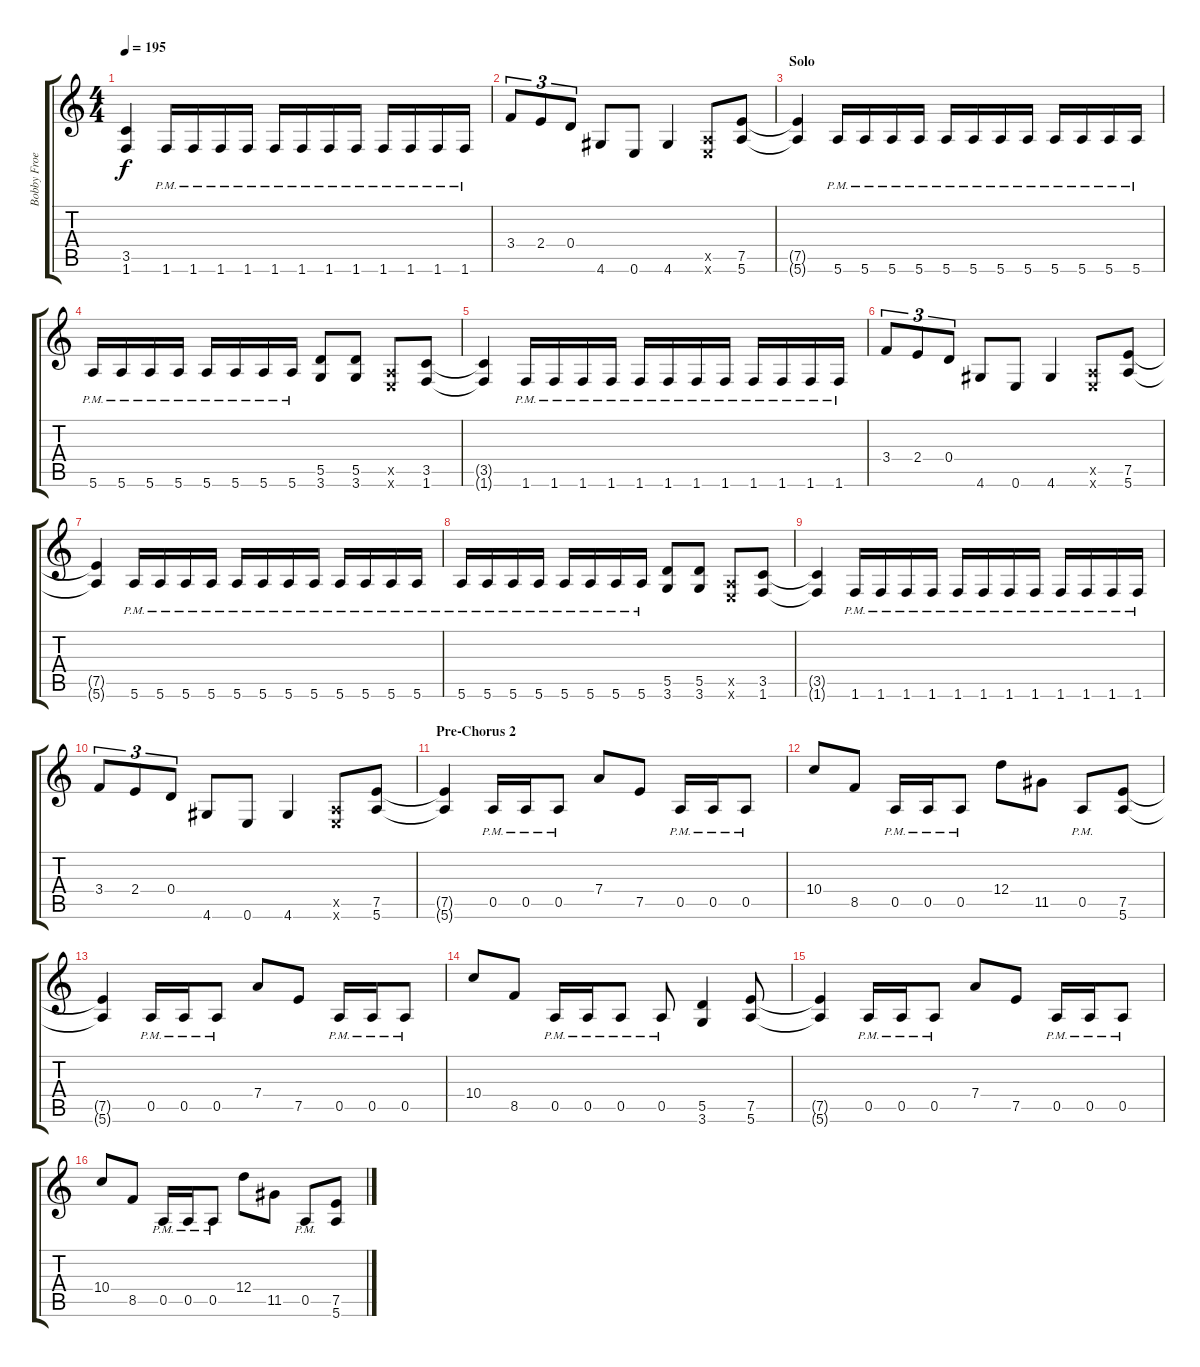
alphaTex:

\track ("Bobby Froese" "Bobby Froe") {instrument distortionguitar}
\staff {score tabs}
\tuning (E4 B3 G3 D3 A2 E2) {hide}
\ts (4 4)
\tempo 195
\clef g2
\ks c
(3.5{t} 1.6{t}).4{dy f} 1.6{pm}.16 1.6{pm}.16 1.6{pm}.16 1.6{pm}.16 1.6{pm}.16 1.6{pm}.16 1.6{pm}.16 1.6{pm}.16 1.6{pm}.16 1.6{pm}.16 1.6{pm}.16 1.6{pm}.16 |
3.4.8{tu (3 2)} 2.4.8{tu (3 2)} 0.4.8{tu (3 2)} 4.6.8 0.6.8 4.6.4 (0.5{x} 0.6{x}).8 (7.5 5.6).8 |
\section ("" "Solo")
(7.5{t} 5.6{t}).4 5.6{pm}.16 5.6{pm}.16 5.6{pm}.16 5.6{pm}.16 5.6{pm}.16 5.6{pm}.16 5.6{pm}.16 5.6{pm}.16 5.6{pm}.16 5.6{pm}.16 5.6{pm}.16 5.6{pm}.16 |
5.6{pm}.16 5.6{pm}.16 5.6{pm}.16 5.6{pm}.16 5.6{pm}.16 5.6{pm}.16 5.6{pm}.16 5.6{pm}.16 (5.5 3.6).8 (5.5 3.6).8 (0.5{x} 0.6{x}).8 (3.5 1.6).8 |
(3.5{t} 1.6{t}).4 1.6{pm}.16 1.6{pm}.16 1.6{pm}.16 1.6{pm}.16 1.6{pm}.16 1.6{pm}.16 1.6{pm}.16 1.6{pm}.16 1.6{pm}.16 1.6{pm}.16 1.6{pm}.16 1.6{pm}.16 |
3.4.8{tu (3 2)} 2.4.8{tu (3 2)} 0.4.8{tu (3 2)} 4.6.8 0.6.8 4.6.4 (0.5{x} 0.6{x}).8 (7.5 5.6).8 |
(7.5{t} 5.6{t}).4 5.6{pm}.16 5.6{pm}.16 5.6{pm}.16 5.6{pm}.16 5.6{pm}.16 5.6{pm}.16 5.6{pm}.16 5.6{pm}.16 5.6{pm}.16 5.6{pm}.16 5.6{pm}.16 5.6{pm}.16 |
5.6{pm}.16 5.6{pm}.16 5.6{pm}.16 5.6{pm}.16 5.6{pm}.16 5.6{pm}.16 5.6{pm}.16 5.6{pm}.16 (5.5 3.6).8 (5.5 3.6).8 (0.5{x} 0.6{x}).8 (3.5 1.6).8 |
(3.5{t} 1.6{t}).4 1.6{pm}.16 1.6{pm}.16 1.6{pm}.16 1.6{pm}.16 1.6{pm}.16 1.6{pm}.16 1.6{pm}.16 1.6{pm}.16 1.6{pm}.16 1.6{pm}.16 1.6{pm}.16 1.6{pm}.16 |
3.4.8{tu (3 2)} 2.4.8{tu (3 2)} 0.4.8{tu (3 2)} 4.6.8 0.6.8 4.6.4 (0.5{x} 0.6{x}).8 (7.5 5.6).8 |
\section ("" "Pre-Chorus 2")
(7.5{t} 5.6{t}).4 0.5{pm}.16 0.5{pm}.16 0.5{pm}.8 7.4.8 7.5.8 0.5{pm}.16 0.5{pm}.16 0.5{pm}.8 |
10.4.8 8.5.8 0.5{pm}.16 0.5{pm}.16 0.5{pm}.8 12.4.8 11.5.8 0.5{pm}.8 (7.5 5.6).8 |
(7.5{t} 5.6{t}).4 0.5{pm}.16 0.5{pm}.16 0.5{pm}.8 7.4.8 7.5.8 0.5{pm}.16 0.5{pm}.16 0.5{pm}.8 |
10.4.8 8.5.8 0.5{pm}.16 0.5{pm}.16 0.5{pm}.8 0.5{pm}.8 (5.5 3.6).4 (7.5 5.6).8 |
(7.5{t} 5.6{t}).4 0.5{pm}.16 0.5{pm}.16 0.5{pm}.8 7.4.8 7.5.8 0.5{pm}.16 0.5{pm}.16 0.5{pm}.8 |
10.4.8 8.5.8 0.5{pm}.16 0.5{pm}.16 0.5{pm}.8 12.4.8 11.5.8 0.5{pm}.8 (7.5 5.6).8
